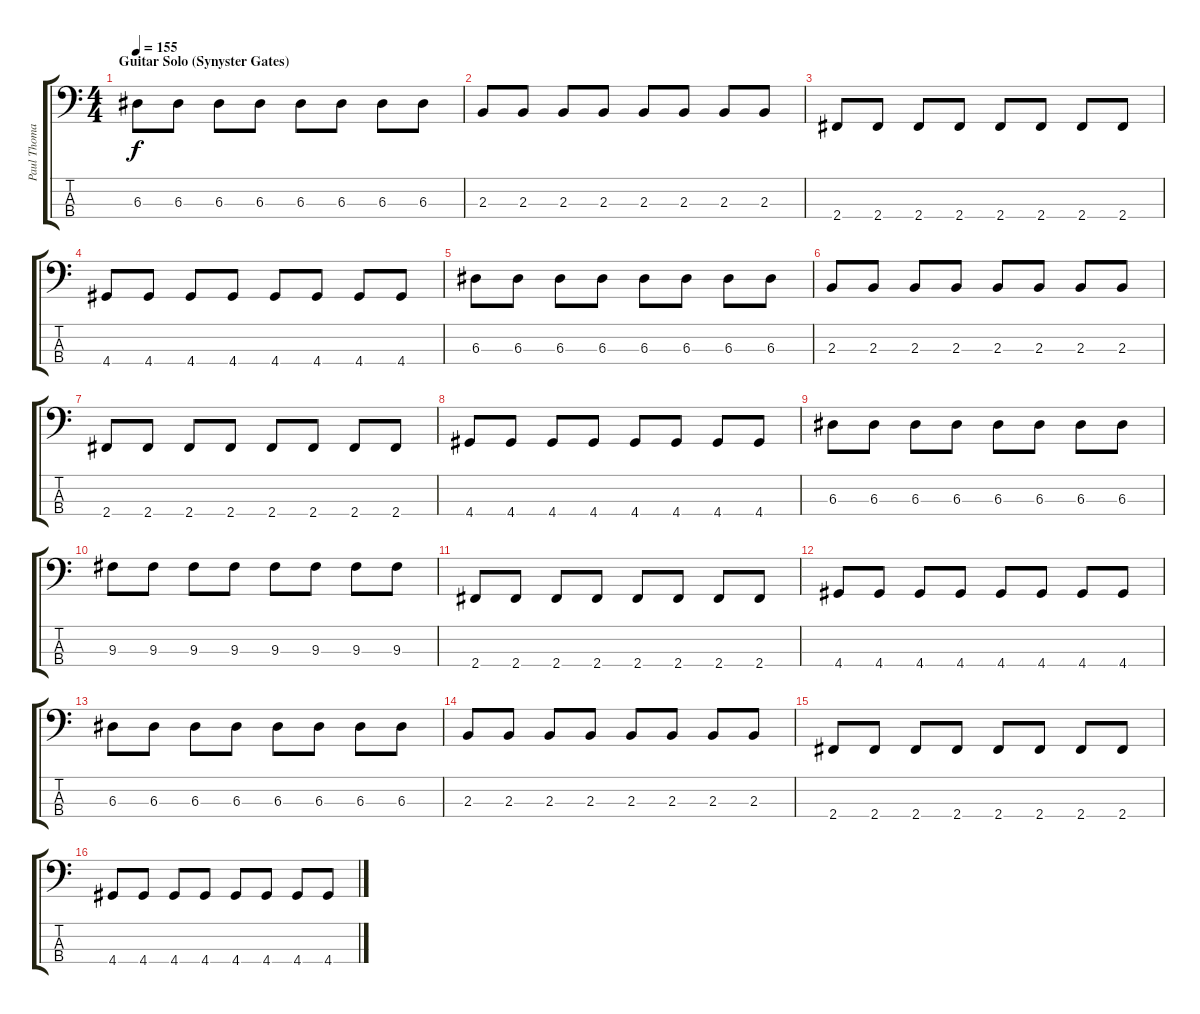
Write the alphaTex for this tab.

\track ("Paul Thomas [Bass Guitar]" "Paul Thoma") {solo instrument electricbassfinger}
\staff {score tabs}
\tuning (G2 D2 A1 E1) {hide}
\ts (4 4)
\section ("" "Guitar Solo (Synyster Gates)")
\tempo 155
\clef f4
\ks c
6.3.8{dy f} 6.3.8 6.3.8 6.3.8 6.3.8 6.3.8 6.3.8 6.3.8 |
2.3.8 2.3.8 2.3.8 2.3.8 2.3.8 2.3.8 2.3.8 2.3.8 |
2.4.8 2.4.8 2.4.8 2.4.8 2.4.8 2.4.8 2.4.8 2.4.8 |
4.4.8 4.4.8 4.4.8 4.4.8 4.4.8 4.4.8 4.4.8 4.4.8 |
6.3.8 6.3.8 6.3.8 6.3.8 6.3.8 6.3.8 6.3.8 6.3.8 |
2.3.8 2.3.8 2.3.8 2.3.8 2.3.8 2.3.8 2.3.8 2.3.8 |
2.4.8 2.4.8 2.4.8 2.4.8 2.4.8 2.4.8 2.4.8 2.4.8 |
4.4.8 4.4.8 4.4.8 4.4.8 4.4.8 4.4.8 4.4.8 4.4.8 |
6.3.8 6.3.8 6.3.8 6.3.8 6.3.8 6.3.8 6.3.8 6.3.8 |
9.3.8 9.3.8 9.3.8 9.3.8 9.3.8 9.3.8 9.3.8 9.3.8 |
2.4.8 2.4.8 2.4.8 2.4.8 2.4.8 2.4.8 2.4.8 2.4.8 |
4.4.8 4.4.8 4.4.8 4.4.8 4.4.8 4.4.8 4.4.8 4.4.8 |
6.3.8 6.3.8 6.3.8 6.3.8 6.3.8 6.3.8 6.3.8 6.3.8 |
2.3.8 2.3.8 2.3.8 2.3.8 2.3.8 2.3.8 2.3.8 2.3.8 |
2.4.8 2.4.8 2.4.8 2.4.8 2.4.8 2.4.8 2.4.8 2.4.8 |
4.4.8 4.4.8 4.4.8 4.4.8 4.4.8 4.4.8 4.4.8 4.4.8
